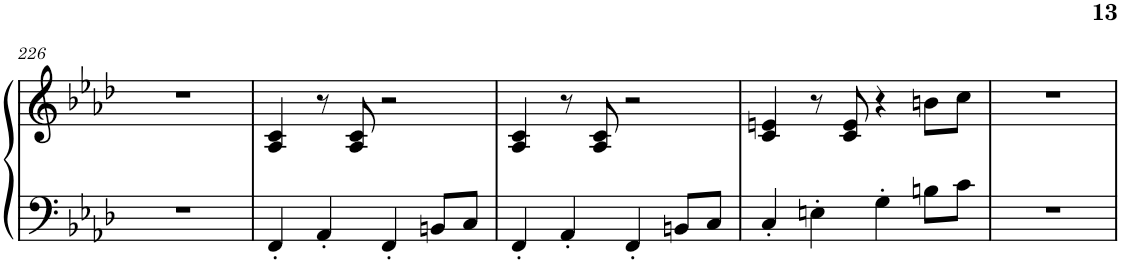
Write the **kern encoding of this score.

**kern	**kern
*part1	*part1
*staff2	*staff1
*I"Piano	*
*I'Pno	*
!!LO:PB:g=z
*clefF4	*clefG2
*k[b-e-a-d-]	*k[b-e-a-d-]
*M4/4	*M4/4
=226	=226
1r	1r
=227	=227
4FF'/	4A-/ 4c/
4AA-'/	8r
.	8A-/ 8c/
4FF'/	2r
8BBn/L	.
8C/J	.
=228	=228
4FF'/	4A-/ 4c/
4AA-'/	8r
.	8A-/ 8c/
4FF'/	2r
8BBn/L	.
8C/J	.
=229	=229
4C'/	4c/ 4en/
4En'\	8r
.	8c/ 8e/
4G'\	4r
8Bn\L	8bn\L
8c\J	8cc\J
=230	=230
1r	1r
=	=
*-	*-
